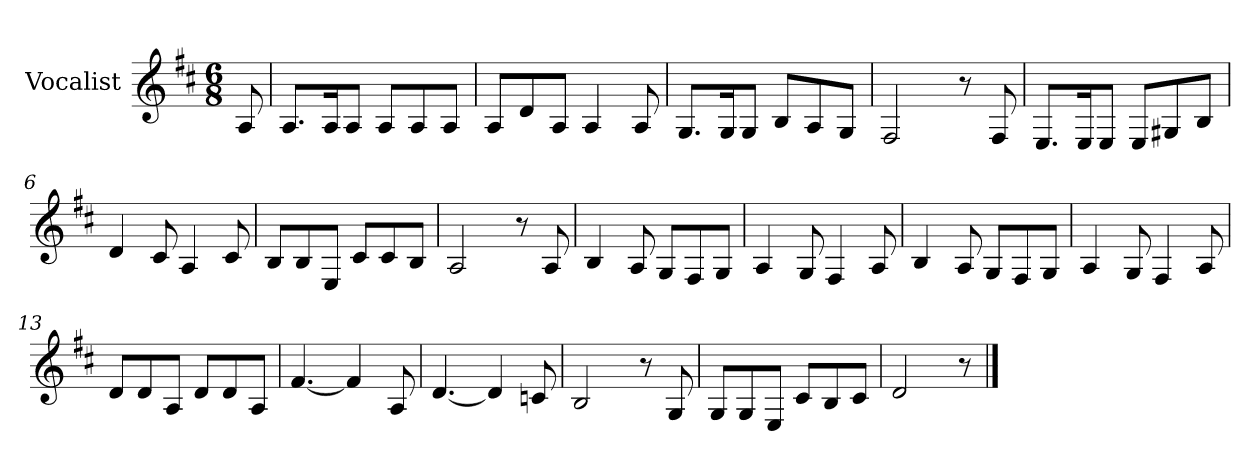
**kern
*part1
*staff1
*I"Vocalist
*k[f#c#]
*D:
*M6/8
=
8A
=1
8.AL
16AK
8AJ
8AL
8A
8AJ
=2
8AL
8d
8AJ
4A
8A
=3
8.GL
16GK
8GJ
8BL
8A
8GJ
=4
2F#
8r
8F#
=5
8.EL
16EK
8EJ
8EL
8G#X
8BJ
=6
4d
8c#
4A
8c#
=7
8BL
8B
8EJ
8c#L
8c#
8BJ
=8
2A
8r
8A
=9
4B
8A
8GL
8F#
8GJ
=10
4A
8G
4F#
8A
=11
4B
8A
8GL
8F#
8GJ
=12
4A
8G
4F#
8A
=13
8dL
8d
8AJ
8dL
8d
8AJ
=14
[4.f#
4f#]
8A
=15
[4.d
4d]
8cn
=16
2B
8r
8G
=17
8GL
8G
8EJ
8c#L
8B
8c#J
=18
2d
8r
==
*-
